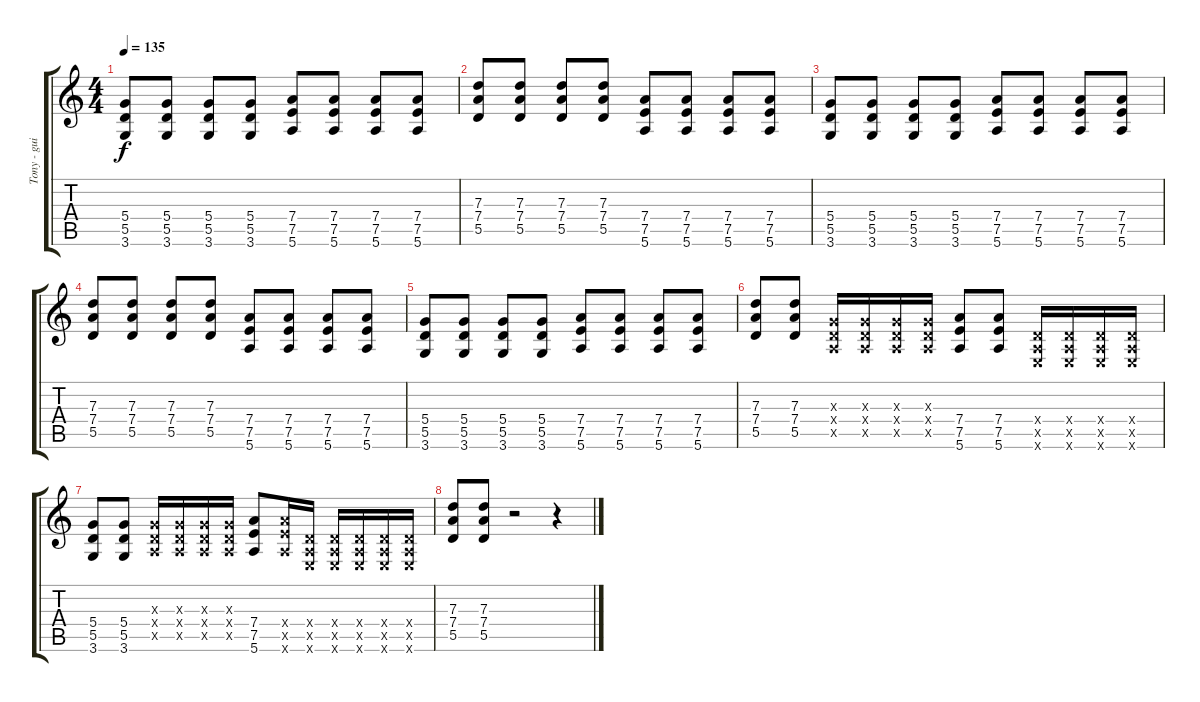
\track ("Tony - guitare 1" "Tony - gui") {instrument distortionguitar}
\staff {score tabs}
\tuning (E4 B3 G3 D3 A2 E2) {hide}
\ts (4 4)
\tempo 135
\clef g2
\ks c
(5.4 5.5 3.6).8{dy f} (5.4 5.5 3.6).8 (5.4 5.5 3.6).8 (5.4 5.5 3.6).8 (7.4 7.5 5.6).8 (7.4 7.5 5.6).8 (7.4 7.5 5.6).8 (7.4 7.5 5.6).8 |
(7.3 7.4 5.5).8 (7.3 7.4 5.5).8 (7.3 7.4 5.5).8 (7.3 7.4 5.5).8 (7.4 7.5 5.6).8 (7.4 7.5 5.6).8 (7.4 7.5 5.6).8 (7.4 7.5 5.6).8 |
(5.4 5.5 3.6).8 (5.4 5.5 3.6).8 (5.4 5.5 3.6).8 (5.4 5.5 3.6).8 (7.4 7.5 5.6).8 (7.4 7.5 5.6).8 (7.4 7.5 5.6).8 (7.4 7.5 5.6).8 |
(7.3 7.4 5.5).8 (7.3 7.4 5.5).8 (7.3 7.4 5.5).8 (7.3 7.4 5.5).8 (7.4 7.5 5.6).8 (7.4 7.5 5.6).8 (7.4 7.5 5.6).8 (7.4 7.5 5.6).8 |
(5.4 5.5 3.6).8 (5.4 5.5 3.6).8 (5.4 5.5 3.6).8 (5.4 5.5 3.6).8 (7.4 7.5 5.6).8 (7.4 7.5 5.6).8 (7.4 7.5 5.6).8 (7.4 7.5 5.6).8 |
(7.3 7.4 5.5).8 (7.3 7.4 5.5).8 (0.3{x} 0.4{x} 0.5{x}).16 (0.3{x} 0.4{x} 0.5{x}).16 (0.3{x} 0.4{x} 0.5{x}).16 (0.3{x} 0.4{x} 0.5{x}).16 (7.4 7.5 5.6).8 (7.4 7.5 5.6).8 (0.4{x} 0.5{x} 0.6{x}).16 (0.4{x} 0.5{x} 0.6{x}).16 (0.4{x} 0.5{x} 0.6{x}).16 (0.4{x} 0.5{x} 0.6{x}).16 |
(5.4 5.5 3.6).8 (5.4 5.5 3.6).8 (0.3{x} 0.4{x} 0.5{x}).16 (0.3{x} 0.4{x} 0.5{x}).16 (0.3{x} 0.4{x} 0.5{x}).16 (0.3{x} 0.4{x} 0.5{x}).16 (7.4 7.5 5.6).8 (7.4{x} 7.5{x} 5.6{x}).16 (0.4{x} 0.5{x} 0.6{x}).16 (0.4{x} 0.5{x} 0.6{x}).16 (0.4{x} 0.5{x} 0.6{x}).16 (0.4{x} 0.5{x} 0.6{x}).16 (0.4{x} 0.5{x} 0.6{x}).16 |
(7.3 7.4 5.5).8 (7.3 7.4 5.5).8 r.2 r.4
